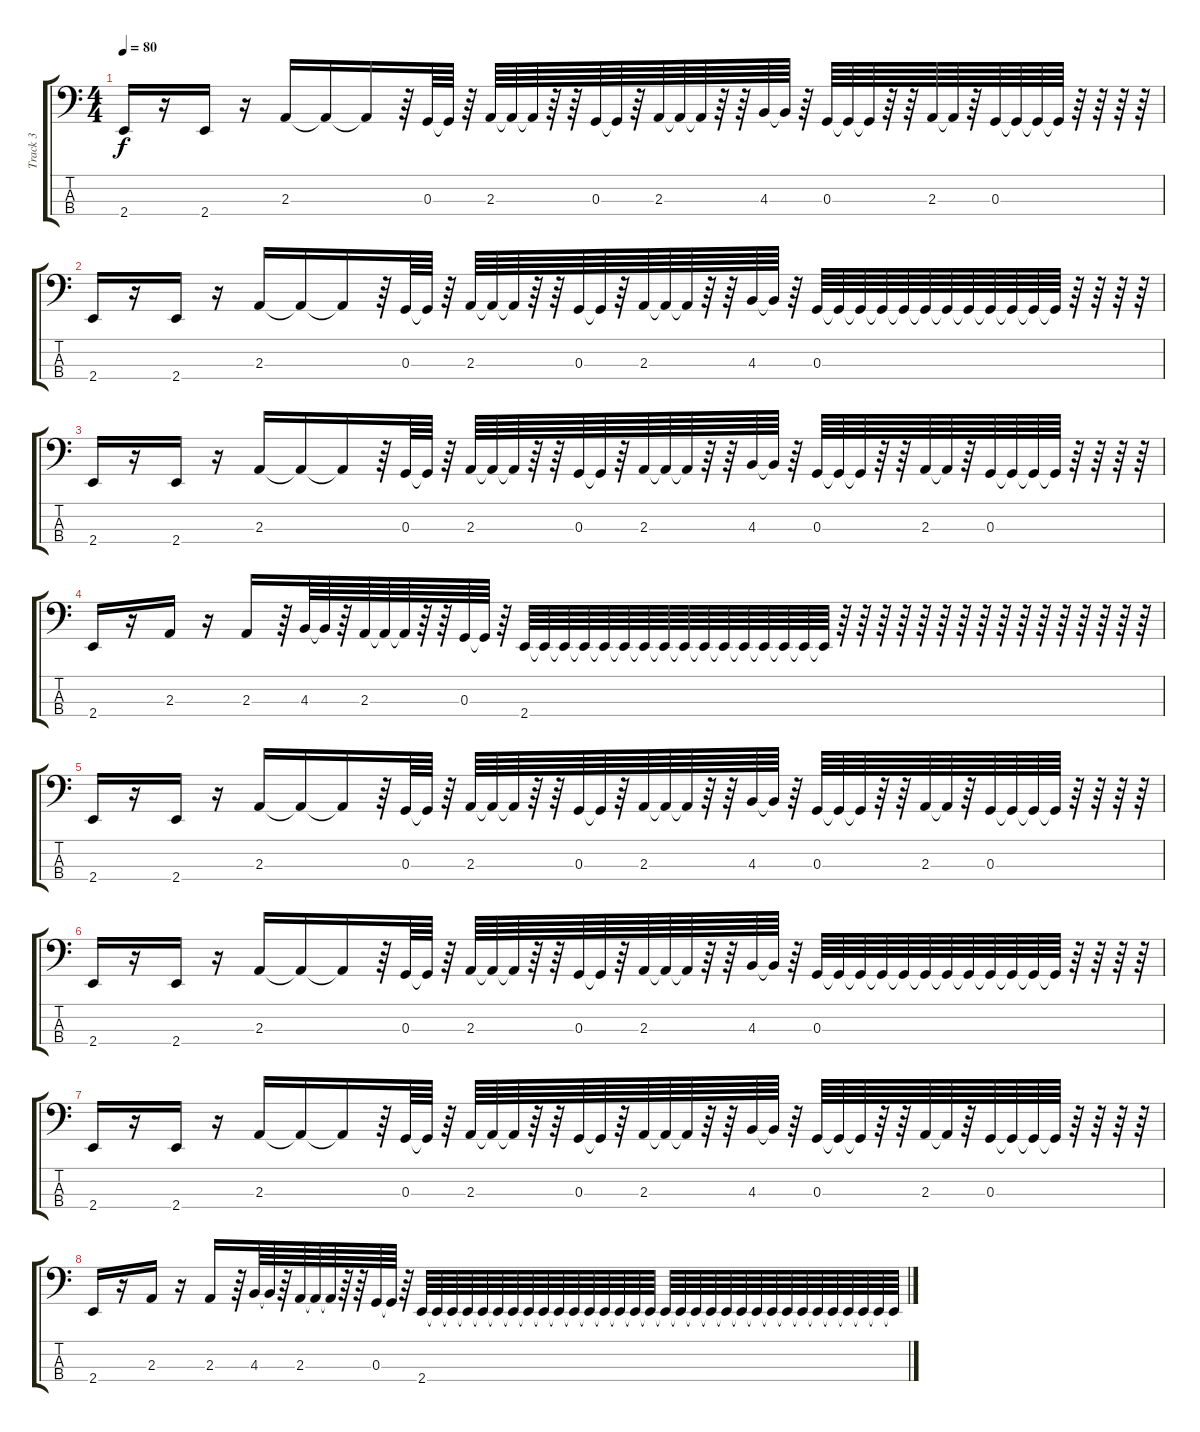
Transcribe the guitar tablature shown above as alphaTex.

\track ("Track 3" "Track 3") {instrument electricbassfinger}
\staff {score tabs}
\tuning (F2 C2 G1 D1) {hide}
\ts (4 4)
\tempo 80
\clef f4
\ks c
2.4.16{dy f} r.16 2.4.16 r.16 2.3.16 2.3{t}.16 2.3{t}.16 r.64 0.3.64 0.3{t}.64 r.64 2.3.64 2.3{t}.64 2.3{t}.64 r.64 r.64 0.3.64 0.3{t}.64 r.64 2.3.64 2.3{t}.64 2.3{t}.64 r.64 r.64 4.3.64 4.3{t}.64 r.64 0.3.64 0.3{t}.64 0.3{t}.64 r.64 r.64 2.3.64 2.3{t}.64 r.64 0.3.64 0.3{t}.64 0.3{t}.64 0.3{t}.64 r.64 r.64 r.64 r.64 |
2.4.16 r.16 2.4.16 r.16 2.3.16 2.3{t}.16 2.3{t}.16 r.64 0.3.64 0.3{t}.64 r.64 2.3.64 2.3{t}.64 2.3{t}.64 r.64 r.64 0.3.64 0.3{t}.64 r.64 2.3.64 2.3{t}.64 2.3{t}.64 r.64 r.64 4.3.64 4.3{t}.64 r.64 0.3.64 0.3{t}.64 0.3{t}.64 0.3{t}.64 0.3{t}.64 0.3{t}.64 0.3{t}.64 0.3{t}.64 0.3{t}.64 0.3{t}.64 0.3{t}.64 0.3{t}.64 r.64 r.64 r.64 r.64 |
2.4.16 r.16 2.4.16 r.16 2.3.16 2.3{t}.16 2.3{t}.16 r.64 0.3.64 0.3{t}.64 r.64 2.3.64 2.3{t}.64 2.3{t}.64 r.64 r.64 0.3.64 0.3{t}.64 r.64 2.3.64 2.3{t}.64 2.3{t}.64 r.64 r.64 4.3.64 4.3{t}.64 r.64 0.3.64 0.3{t}.64 0.3{t}.64 r.64 r.64 2.3.64 2.3{t}.64 r.64 0.3.64 0.3{t}.64 0.3{t}.64 0.3{t}.64 r.64 r.64 r.64 r.64 |
2.4.16 r.16 2.3.16 r.16 2.3.16 r.64 4.3.64 4.3{t}.64 r.64 2.3.64 2.3{t}.64 2.3{t}.64 r.64 r.64 0.3.64 0.3{t}.64 r.64 2.4.64 2.4{t}.64 2.4{t}.64 2.4{t}.64 2.4{t}.64 2.4{t}.64 2.4{t}.64 2.4{t}.64 2.4{t}.64 2.4{t}.64 2.4{t}.64 2.4{t}.64 2.4{t}.64 2.4{t}.64 2.4{t}.64 2.4{t}.64 r.64 r.64 r.64 r.64 r.64 r.64 r.64 r.64 r.64 r.64 r.64 r.64 r.64 r.64 r.64 r.64 |
2.4.16 r.16 2.4.16 r.16 2.3.16 2.3{t}.16 2.3{t}.16 r.64 0.3.64 0.3{t}.64 r.64 2.3.64 2.3{t}.64 2.3{t}.64 r.64 r.64 0.3.64 0.3{t}.64 r.64 2.3.64 2.3{t}.64 2.3{t}.64 r.64 r.64 4.3.64 4.3{t}.64 r.64 0.3.64 0.3{t}.64 0.3{t}.64 r.64 r.64 2.3.64 2.3{t}.64 r.64 0.3.64 0.3{t}.64 0.3{t}.64 0.3{t}.64 r.64 r.64 r.64 r.64 |
2.4.16 r.16 2.4.16 r.16 2.3.16 2.3{t}.16 2.3{t}.16 r.64 0.3.64 0.3{t}.64 r.64 2.3.64 2.3{t}.64 2.3{t}.64 r.64 r.64 0.3.64 0.3{t}.64 r.64 2.3.64 2.3{t}.64 2.3{t}.64 r.64 r.64 4.3.64 4.3{t}.64 r.64 0.3.64 0.3{t}.64 0.3{t}.64 0.3{t}.64 0.3{t}.64 0.3{t}.64 0.3{t}.64 0.3{t}.64 0.3{t}.64 0.3{t}.64 0.3{t}.64 0.3{t}.64 r.64 r.64 r.64 r.64 |
2.4.16 r.16 2.4.16 r.16 2.3.16 2.3{t}.16 2.3{t}.16 r.64 0.3.64 0.3{t}.64 r.64 2.3.64 2.3{t}.64 2.3{t}.64 r.64 r.64 0.3.64 0.3{t}.64 r.64 2.3.64 2.3{t}.64 2.3{t}.64 r.64 r.64 4.3.64 4.3{t}.64 r.64 0.3.64 0.3{t}.64 0.3{t}.64 r.64 r.64 2.3.64 2.3{t}.64 r.64 0.3.64 0.3{t}.64 0.3{t}.64 0.3{t}.64 r.64 r.64 r.64 r.64 |
2.4.16 r.16 2.3.16 r.16 2.3.16 r.64 4.3.64 4.3{t}.64 r.64 2.3.64 2.3{t}.64 2.3{t}.64 r.64 r.64 0.3.64 0.3{t}.64 r.64 2.4.64 2.4{t}.64 2.4{t}.64 2.4{t}.64 2.4{t}.64 2.4{t}.64 2.4{t}.64 2.4{t}.64 2.4{t}.64 2.4{t}.64 2.4{t}.64 2.4{t}.64 2.4{t}.64 2.4{t}.64 2.4{t}.64 2.4{t}.64 2.4{t}.64 2.4{t}.64 2.4{t}.64 2.4{t}.64 2.4{t}.64 2.4{t}.64 2.4{t}.64 2.4{t}.64 2.4{t}.64 2.4{t}.64 2.4{t}.64 2.4{t}.64 2.4{t}.64 2.4{t}.64 2.4{t}.64 2.4{t}.64
